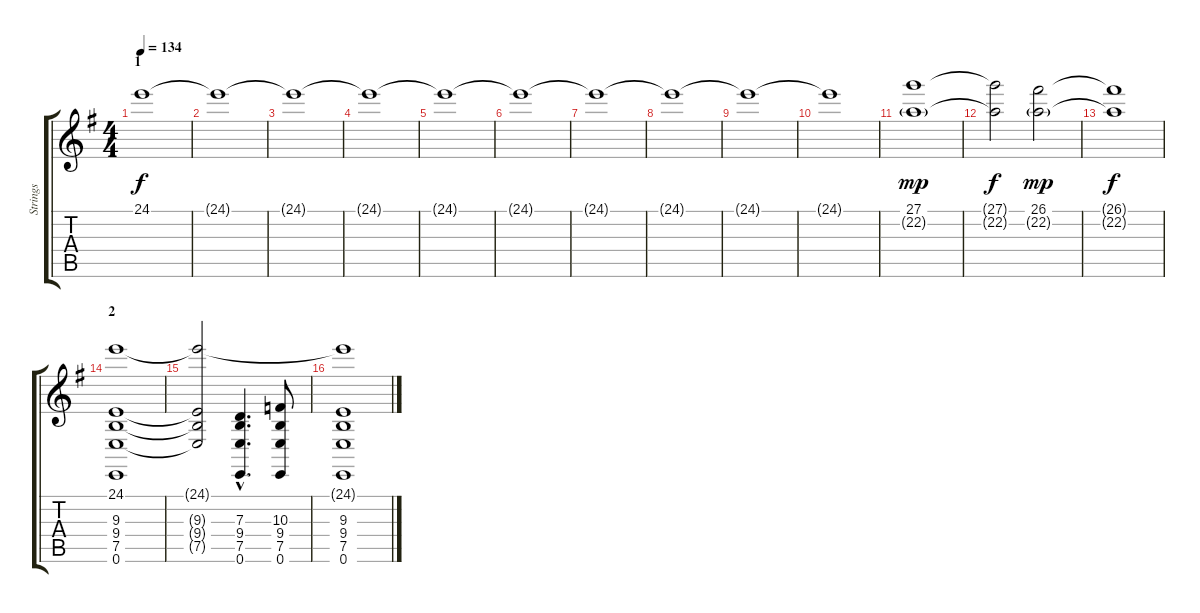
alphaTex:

\track ("Strings" "Strings") {instrument stringensemble1}
\staff {score tabs}
\tuning (E4 B3 G3 D3 A2 E2) {hide}
\ts (4 4)
\section ("" "1")
\tempo 134
\clef g2
\ks g
24.1.1{dy f instrument stringensemble1} |
24.1{t}.1 |
24.1{t}.1 |
24.1{t}.1 |
24.1{t}.1 |
24.1{t}.1 |
24.1{t}.1 |
24.1{t}.1 |
24.1{t}.1 |
24.1{t}.1 |
(27.1 22.2{g}).1{dy mp} |
(27.1{t} 22.2{t}).2{dy f} (26.1 22.2{g}).2{dy mp} |
(26.1{t} 22.2{t}).1{dy f} |
\section ("" "2")
(24.1 9.3 9.4 7.5 0.6).1 |
(24.1{t} 9.3{t} 9.4{t} 7.5{t}).2 (7.3{hac} 9.4{hac} 7.5{hac} 0.6{hac}).4{d} (10.3 9.4 7.5 0.6).8 |
(24.1{t} 9.3 9.4 7.5 0.6).1
